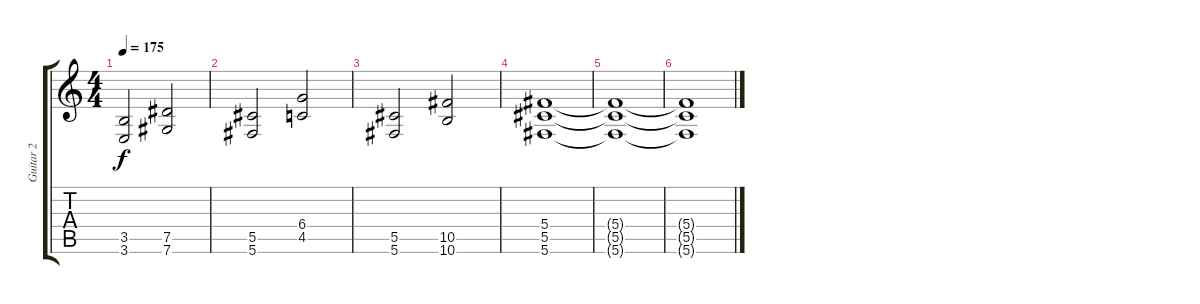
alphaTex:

\track ("Guitar 2" "Guitar 2") {instrument distortionguitar}
\staff {score tabs}
\tuning (Eb4 Bb3 Gb3 Db3 Ab2 Db2) {hide}
\ts (4 4)
\tempo 175
\clef g2
\ks c
(3.5 3.6).2{dy f} (7.5 7.6).2 |
(5.5 5.6).2 (6.4 4.5).2 |
(5.5 5.6).2 (10.5 10.6).2 |
(5.4 5.5 5.6).1 |
(5.4{t} 5.5{t} 5.6{t}).1 |
(5.4{t} 5.5{t} 5.6{t}).1
